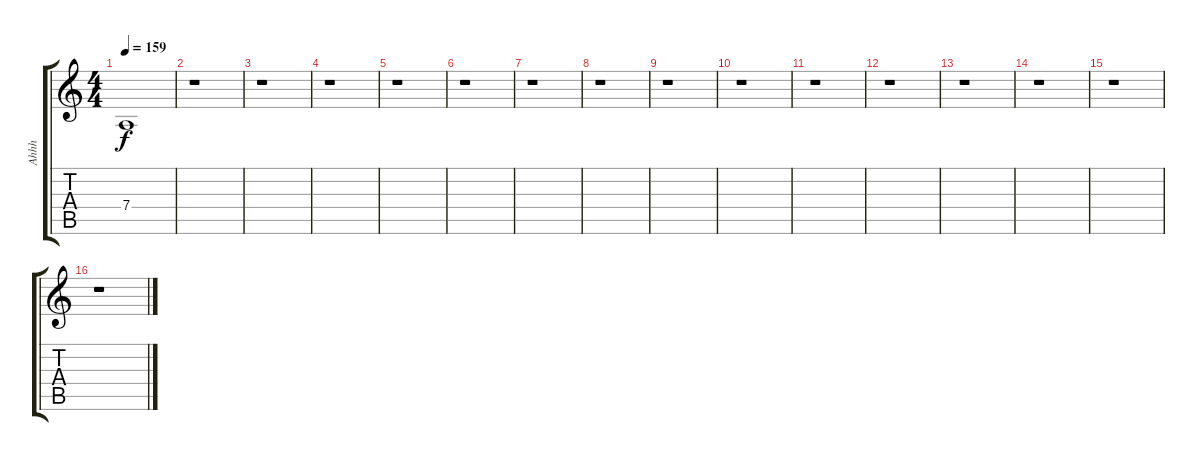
\track ("Ahhh " "Ahhh ") {instrument choiraahs}
\staff {score tabs}
\tuning (E4 B3 G3 D3 A2 E2) {hide}
\ts (4 4)
\tempo 159
\clef g2
\ks c
7.4{t}.1{dy f} |
r.1 |
r.1 |
r.1 |
r.1 |
r.1 |
r.1 |
r.1 |
r.1 |
r.1 |
r.1 |
r.1 |
r.1 |
r.1 |
r.1 |
r.1
